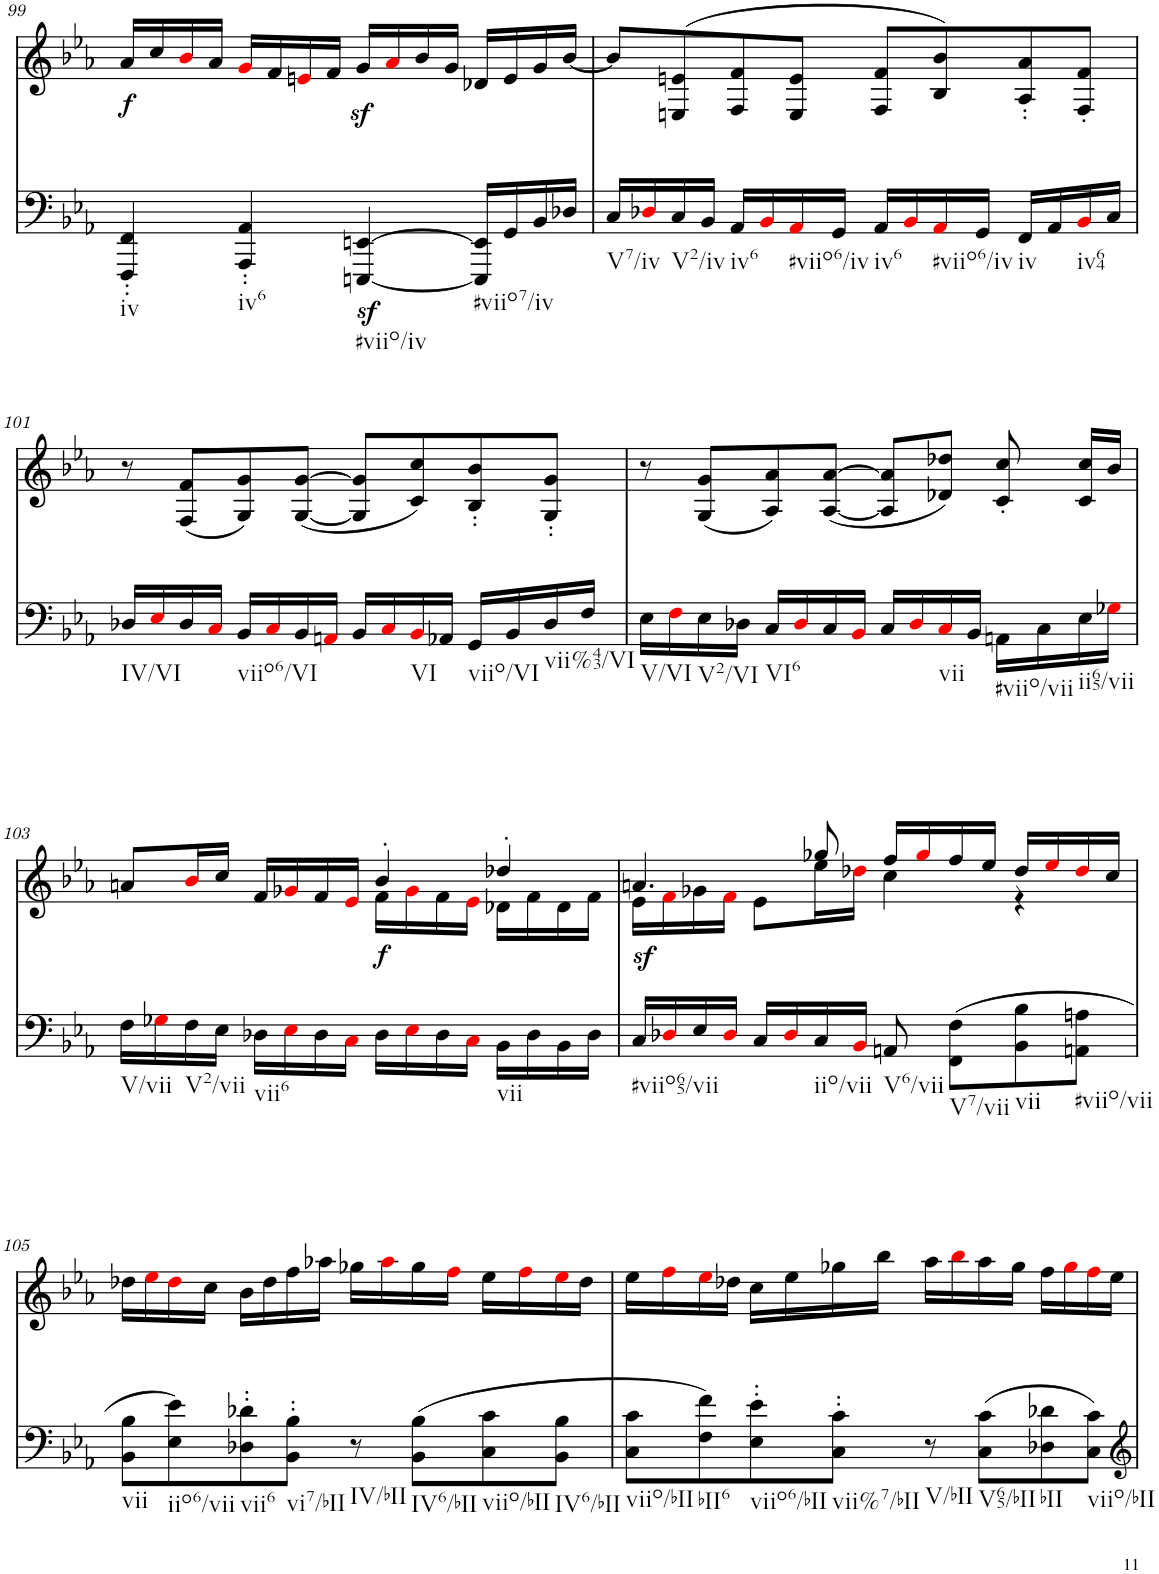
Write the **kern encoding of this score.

**kern	**kern	**text
*part2	*part1	*part1
*staff2	*staff1	*staff1
*I"piano	*I"piano	*
*I'Pno	*I'Pno	*
!!LO:PB:g=z
*clefF4	*clefF4	*
*k[b-e-a-]	*k[b-e-a-]	*
*M4/4	*M4/4	*
=99	=99	=99
!LO:TX:b:t=iv	!	!
!	!	!LO:LY:b
4FFF/' 4FF/'	16a-/LL	.
.	16cc/	.
.	16b-i/	.
.	16a-/JJ	.
!LO:TX:b:t=iv6	!	!
4AAA-/' 4AA-/'	16gi/LL	.
.	16f/	.
.	16eni/	.
.	16f/JJ	.
!LO:TX:b:t=#viio/iv	!	!
[4EEEn/z< [4EEn/z<	16gz</LL	.
.	16a-i/	.
.	16b-/	.
.	16g/JJ	.
!LO:TX:b:t=#viio7/iv	!	!
16EEE/] 16EE/]LL	16d-X/LL	.
16GG/	16e/	.
16BB-/	16g/	.
16D-X/JJ	[16b-/JJ	.
=100	=100	=100
!LO:TX:b:t=V7/iv	!	!
16C/LL	8b-/L]	.
16D-Xi/	.	.
!LO:TX:b:t=V2/iv	!	!
16C/	(>8En/ 8en/	.
16BB-/JJ	.	.
!LO:TX:b:t=iv6	!	!
16AA-/LL	8F/ 8f/	.
16BB-i/	.	.
!LO:TX:b:t=#viio6/iv	!	!
16AA-i/	8E/ 8e/J	.
16GG/JJ	.	.
!LO:TX:b:t=iv6	!	!
16AA-/LL	8F/ 8f/L	.
16BB-i/	.	.
!LO:TX:b:t=#viio6/iv	!	!
16AA-i/	8B-/ 8b-/)	.
16GG/JJ	.	.
!LO:TX:b:t=iv	!	!
16FF/LL	8A-/' 8a-/'	.
16AA-/	.	.
!LO:TX:b:t=iv64	!	!
16BB-i/	8F/' 8f/'J	.
16C/JJ	.	.
!!LO:LB:g=z
=101	=101	=101
!LO:TX:b:t=IV/VI	!	!
16D-X/LL	8r	.
16E-i/	.	.
16D-/	(8F/ 8f/L	.
16Ci/JJ	.	.
!LO:TX:b:t=viio6/VI	!	!
16BB-/LL	8G/ 8g/)	.
16Ci/	.	.
16BB-/	([8G/ [8g/J	.
16AAni/JJ	.	.
16BB-/LL	8G/] 8g/]L	.
16Ci/	.	.
!LO:TX:b:t=VI	!	!
16BB-i/	8c/ 8cc/)	.
16AA-X/JJ	.	.
!LO:TX:b:t=viio/VI	!	!
16GG/LL	8B-/' 8b-/'	.
16BB-/	.	.
!LO:TX:b:t=vii%43/VI	!	!
16D-/	8G/' 8g/'J	.
16F/JJ	.	.
=102	=102	=102
!LO:TX:b:t=V/VI	!	!
16E-\LL	8r	.
16Fi\	.	.
!LO:TX:b:t=V2/VI	!	!
16E-\	(8G/ 8g/L	.
16D-X\JJ	.	.
!LO:TX:b:t=VI6	!	!
16C/LL	8A-/ 8a-/)	.
16D-i/	.	.
16C/	([8A-/ [8a-/J	.
16BB-i/JJ	.	.
16C/LL	8A-/] 8a-/]L	.
16D-i/	.	.
!LO:TX:b:t=vii	!	!
16Ci/	8d-X/ 8dd-X/J)	.
16BB-/JJ	.	.
!LO:TX:b:t=#viio/vii	!	!
16AAn\LL	8c/' 8cc/'	.
16C\	.	.
!LO:TX:b:t=ii65/vii	!	!
16E-\	16c/ 16cc/LL	.
16G-Xi\JJ	16b-/JJ	.
!!LO:LB:g=z
=103	=103	=103
*	*^	*
!LO:TX:b:t=V/vii	!	!	!
16F\LL	8an/L	2ryy	.
16G-Xi\	.	.	.
!LO:TX:b:t=V2/vii	!	!	!
16F\	16b-i/L	.	.
16E-\JJ	16cc/JJ	.	.
!LO:TX:b:t=vii6	!	!	!
16D-X\LL	16f/LL	.	.
16E-i\	16g-Xi/	.	.
16D-\	16f/	.	.
16Ci\JJ	16e-i/JJ	.	.
!	!	!	!LO:LY:b
16D-\LL	4b-'/	16f\LL	.
16E-i\	.	16g-i\	.
16D-\	.	16f\	.
16Ci\JJ	.	16e-i\JJ	.
!LO:TX:b:t=vii	!	!	!
16BB-\LL	4dd-X'/	16d-X\LL	.
16D-\	.	16f\	.
16BB-\	.	16d-\	.
16D-\JJ	.	16f\JJ	.
=104	=104	=104	=104
!LO:TX:b:t=#viio65/vii	!	!	!
16Cz>/LL	4.an/	16e-\LL	.
16D-Xi/	.	16fi\	.
16E-/	.	16g-X\	.
16D-i/JJ	.	16fi\JJ	.
16C/LL	.	8e-\L	.
16D-i/	.	.	.
!LO:TX:b:t=iio/vii	!	!	!
16C/	8gg-X/	16ee-\L	.
16BB-i/JJ	.	16dd-Xi\JJ	.
!LO:TX:b:t=V6/vii	!	!	!
8AAn/	16ff/LL	4cc\	.
.	16gg-i/	.	.
!LO:TX:b:t=V7/vii	!	!	!
(8FF\ 8F\L	16ff/	.	.
.	16ee-/JJ	.	.
!LO:TX:b:t=vii	!	!	!
8BB-\ 8B-\	16dd-/LL	4r	.
.	16ee-i/	.	.
!LO:TX:b:t=#viio/vii	!	!	!
8AAn\ 8An\J	16dd-i/	.	.
.	16cc/JJ	.	.
*	*v	*v	*
!!LO:LB:g=z
=105	=105	=105
!LO:TX:b:t=vii	!	!
8BB-\ 8B-\L	16dd-X\LL	.
.	16ee-i\	.
!LO:TX:b:t=iio6/vii	!	!
8E-\ 8e-\)	16dd-i\	.
.	16cc\JJ	.
!LO:TX:b:t=vii6	!	!
8D-X\' 8d-X\'	16b-\LL	.
.	16dd-\	.
!LO:TX:b:t=vi7/bII	!	!
8BB-\' 8B-\'J	16ff\	.
.	16aa-X\JJ	.
!LO:TX:b:t=IV/bII	!	!
8r	16gg-X\LL	.
.	16aa-i\	.
!LO:TX:b:t=IV6/bII	!	!
(8BB-\ 8B-\L	16gg-\	.
.	16ffi\JJ	.
!LO:TX:b:t=viio/bII	!	!
8C\ 8c\	16ee-\LL	.
.	16ffi\	.
!LO:TX:b:t=IV6/bII	!	!
8BB-\ 8B-\J	16ee-i\	.
.	16dd-\JJ	.
=106	=106	=106
!LO:TX:b:t=viio/bII	!	!
8C\ 8c\L	16ee-\LL	.
.	16ffi\	.
!LO:TX:b:t=bII6	!	!
8F\ 8f\)	16ee-i\	.
.	16dd-X\JJ	.
!LO:TX:b:t=viio6/bII	!	!
8E-\' 8e-\'	16cc\LL	.
.	16ee-\	.
!LO:TX:b:t=vii%7/bII	!	!
8C\' 8c\'J	16gg-X\	.
.	16bb-\JJ	.
!LO:TX:b:t=V/bII	!	!
8r	16aa-\LL	.
.	16bb-i\	.
!LO:TX:b:t=V65/bII	!	!
(8C\ 8c\L	16aa-\	.
.	16gg-\JJ	.
!LO:TX:b:t=bII	!	!
8D-X\ 8d-X\	16ff\LL	.
.	16gg-i\	.
!LO:TX:b:t=viio/bII	!	!
8C\ 8c\J)	16ffi\	.
.	16ee-\JJ	.
=	=	=
*-	*-	*-
